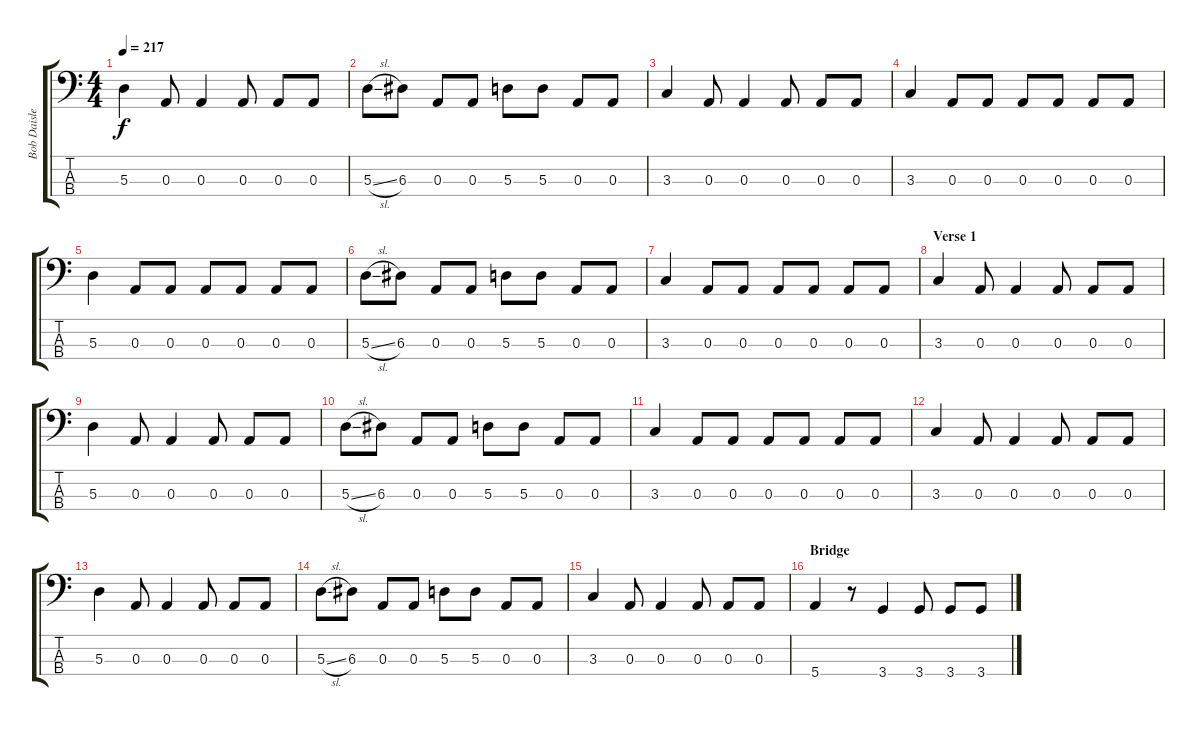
\track ("Bob Daisley" "Bob Daisle") {instrument electricbasspick}
\staff {score tabs}
\tuning (G2 D2 A1 E1) {hide}
\ts (4 4)
\tempo 217
\clef f4
\ks c
5.3.4{dy f} 0.3.8 0.3.4 0.3.8 0.3.8 0.3.8 |
5.3{sl}.8 6.3.8 0.3.8 0.3.8 5.3.8 5.3.8 0.3.8 0.3.8 |
3.3.4 0.3.8 0.3.4 0.3.8 0.3.8 0.3.8 |
3.3.4 0.3.8 0.3.8 0.3.8 0.3.8 0.3.8 0.3.8 |
5.3.4 0.3.8 0.3.8 0.3.8 0.3.8 0.3.8 0.3.8 |
5.3{sl}.8 6.3.8 0.3.8 0.3.8 5.3.8 5.3.8 0.3.8 0.3.8 |
3.3.4 0.3.8 0.3.8 0.3.8 0.3.8 0.3.8 0.3.8 |
\section ("" "Verse 1")
3.3.4 0.3.8 0.3.4 0.3.8 0.3.8 0.3.8 |
5.3.4 0.3.8 0.3.4 0.3.8 0.3.8 0.3.8 |
5.3{sl}.8 6.3.8 0.3.8 0.3.8 5.3.8 5.3.8 0.3.8 0.3.8 |
3.3.4 0.3.8 0.3.8 0.3.8 0.3.8 0.3.8 0.3.8 |
3.3.4 0.3.8 0.3.4 0.3.8 0.3.8 0.3.8 |
5.3.4 0.3.8 0.3.4 0.3.8 0.3.8 0.3.8 |
5.3{sl}.8 6.3.8 0.3.8 0.3.8 5.3.8 5.3.8 0.3.8 0.3.8 |
3.3.4 0.3.8 0.3.4 0.3.8 0.3.8 0.3.8 |
\section ("" "Bridge")
5.4.4 r.8 3.4.4 3.4.8 3.4.8 3.4.8
